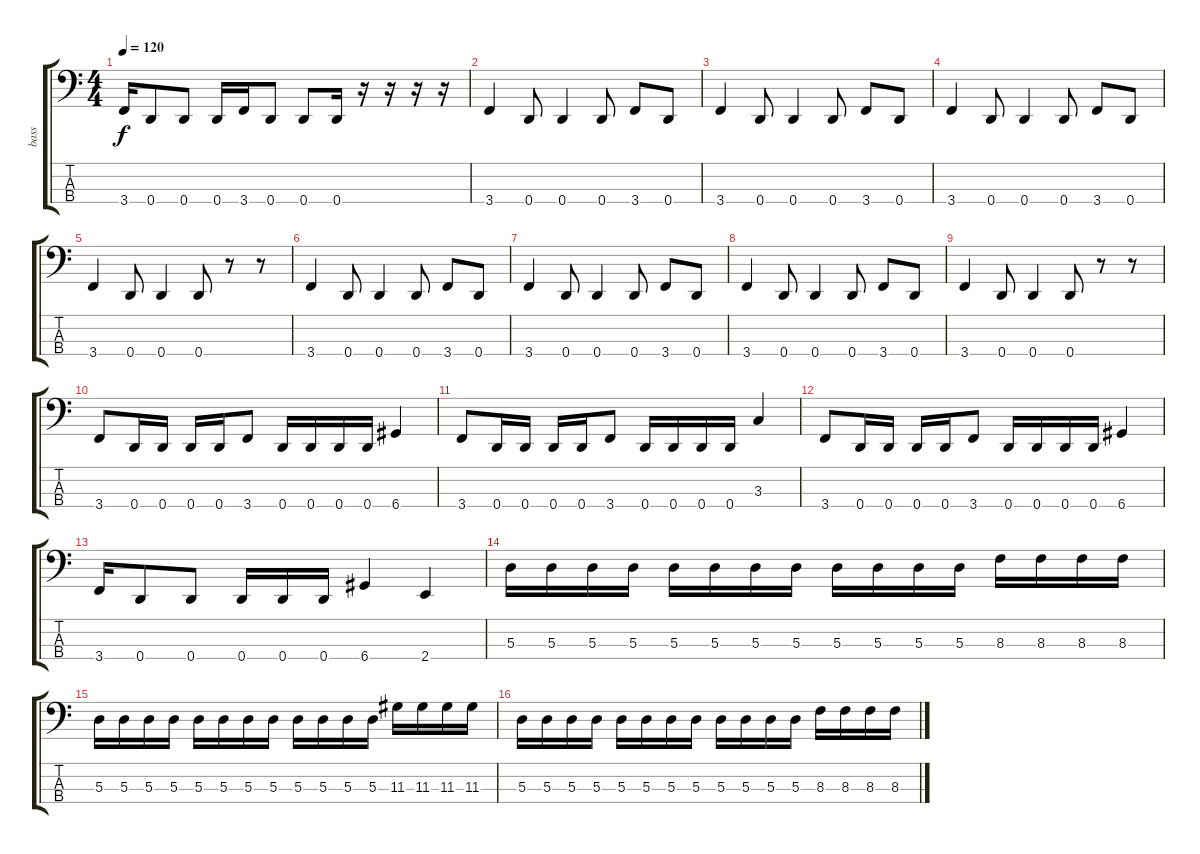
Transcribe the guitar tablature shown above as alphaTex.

\track ("bass" "bass") {instrument slapbass1}
\staff {score tabs}
\tuning (G2 D2 A1 D1) {hide}
\ts (4 4)
\tempo 120
\clef f4
\ks c
3.4.16{dy f} 0.4.8 0.4.8 0.4.16 3.4.16 0.4.8 0.4.8 0.4.16 r.16 r.16 r.16 r.16 |
3.4.4 0.4.8 0.4.4 0.4.8 3.4.8 0.4.8 |
3.4.4 0.4.8 0.4.4 0.4.8 3.4.8 0.4.8 |
3.4.4 0.4.8 0.4.4 0.4.8 3.4.8 0.4.8 |
3.4.4 0.4.8 0.4.4 0.4.8 r.8 r.8 |
3.4.4 0.4.8 0.4.4 0.4.8 3.4.8 0.4.8 |
3.4.4 0.4.8 0.4.4 0.4.8 3.4.8 0.4.8 |
3.4.4 0.4.8 0.4.4 0.4.8 3.4.8 0.4.8 |
3.4.4 0.4.8 0.4.4 0.4.8 r.8 r.8 |
3.4.8 0.4.16 0.4.16 0.4.16 0.4.16 3.4.8 0.4.16 0.4.16 0.4.16 0.4.16 6.4.4 |
3.4.8 0.4.16 0.4.16 0.4.16 0.4.16 3.4.8 0.4.16 0.4.16 0.4.16 0.4.16 3.3.4 |
3.4.8 0.4.16 0.4.16 0.4.16 0.4.16 3.4.8 0.4.16 0.4.16 0.4.16 0.4.16 6.4.4 |
3.4.16 0.4.8 0.4.8 0.4.16 0.4.16 0.4.16 6.4.4 2.4.4 |
5.3.16 5.3.16 5.3.16 5.3.16 5.3.16 5.3.16 5.3.16 5.3.16 5.3.16 5.3.16 5.3.16 5.3.16 8.3.16 8.3.16 8.3.16 8.3.16 |
5.3.16 5.3.16 5.3.16 5.3.16 5.3.16 5.3.16 5.3.16 5.3.16 5.3.16 5.3.16 5.3.16 5.3.16 11.3.16 11.3.16 11.3.16 11.3.16 |
5.3.16 5.3.16 5.3.16 5.3.16 5.3.16 5.3.16 5.3.16 5.3.16 5.3.16 5.3.16 5.3.16 5.3.16 8.3.16 8.3.16 8.3.16 8.3.16
